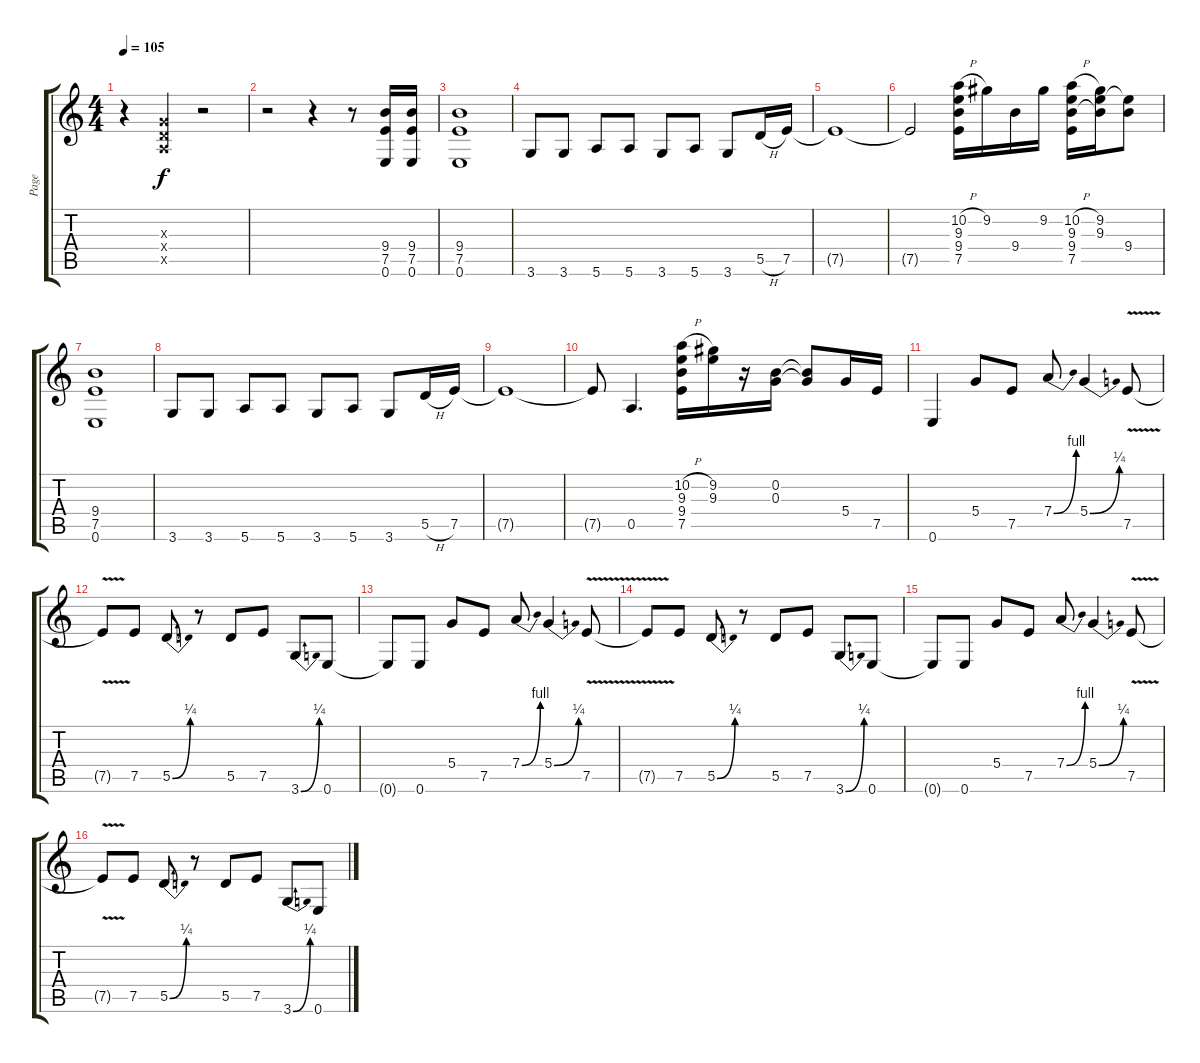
\track ("Page" "Page") {instrument distortionguitar}
\staff {score tabs}
\tuning (E4 B3 G3 D3 A2 E2) {hide}
\ts (4 4)
\tempo 105
\clef g2
\ks c
r.4{dy f instrument distortionguitar} (0.3{x} 0.4{x} 0.5{x}).4 r.2 |
r.2 r.4 r.8 (9.4 7.5 0.6).16 (9.4 7.5 0.6).16 |
(9.4 7.5 0.6).1 |
3.6.8 3.6.8 5.6.8 5.6.8 3.6.8 5.6.8 3.6.8 5.5{h}.16 7.5.16 |
7.5{t}.1 |
7.5{t}.2 (10.2{h} 9.3 9.4 7.5).16 9.2.16 9.4.16 9.2.16 (10.2{h} 9.3 9.4 7.5).16 (9.2 9.3 9.4{t}).16 (9.3{t} 9.4).8 |
(9.4 7.5 0.6).1 |
3.6.8 3.6.8 5.6.8 5.6.8 3.6.8 5.6.8 3.6.8 5.5{h}.16 7.5.16 |
7.5{t}.1 |
7.5{t}.8 0.5.4{d} (10.2{h} 9.3 9.4 7.5).16 (9.2 9.3).16 r.16 (0.2 0.3).16 (0.2{t} 0.3{t}).8 5.4.16 7.5.16 |
0.6.4 5.4.8 7.5.8 7.4{be (bend 0 0 60 4)}.8 5.4{be (bend 0 0 60 1)}.4 7.5{v}.8 |
7.5{t}.8 7.5.8 5.5{be (bend 0 0 60 1)}.8 r.8 5.5.8 7.5.8 3.6{be (bend 0 0 60 1)}.8 0.6.8 |
0.6{t}.8 0.6.8 5.4.8 7.5.8 7.4{be (bend 0 0 60 4)}.8 5.4{be (bend 0 0 60 1)}.4 7.5{v}.8 |
7.5{t}.8 7.5.8 5.5{be (bend 0 0 60 1)}.8 r.8 5.5.8 7.5.8 3.6{be (bend 0 0 60 1)}.8 0.6.8 |
0.6{t}.8 0.6.8 5.4.8 7.5.8 7.4{be (bend 0 0 60 4)}.8 5.4{be (bend 0 0 60 1)}.4 7.5{v}.8 |
7.5{t}.8 7.5.8 5.5{be (bend 0 0 60 1)}.8 r.8 5.5.8 7.5.8 3.6{be (bend 0 0 60 1)}.8 0.6.8
